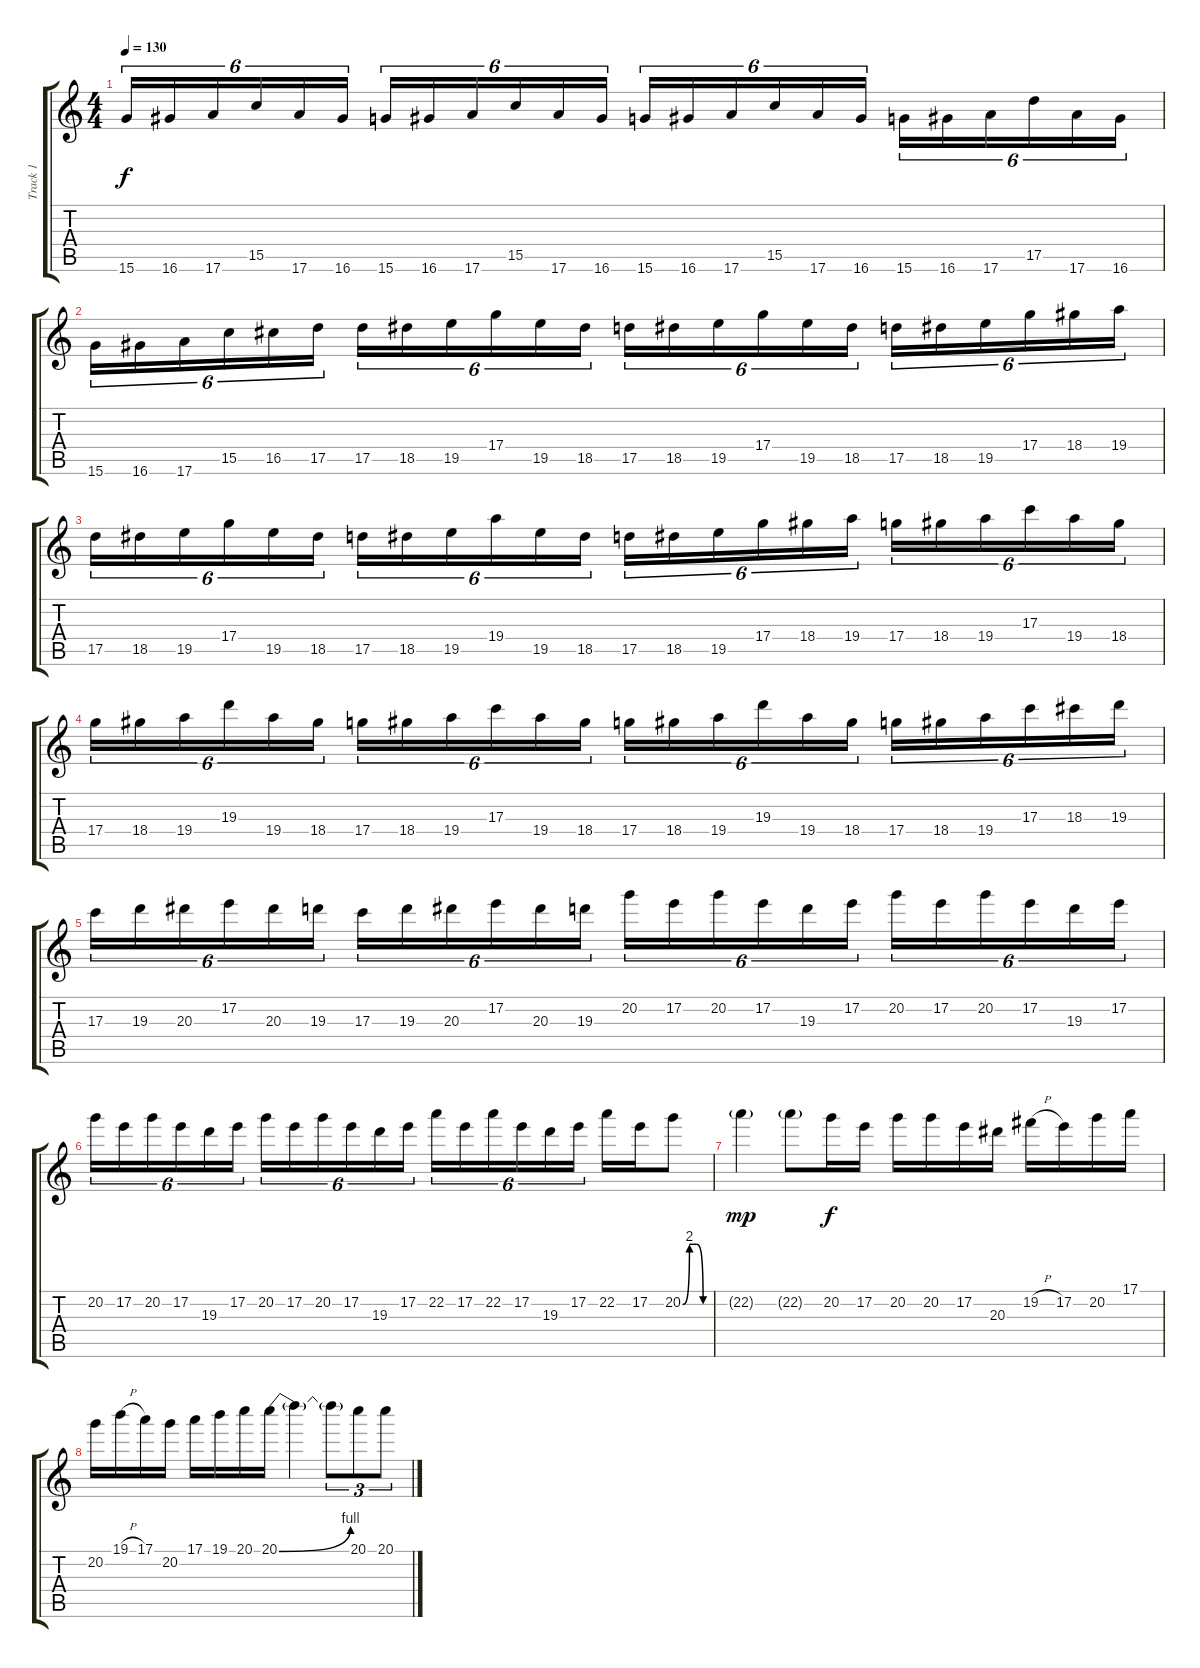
\track ("Track 1" "Track 1") {instrument distortionguitar}
\staff {score tabs}
\tuning (E4 B3 G3 D3 A2 E2) {hide}
\ts (4 4)
\tempo 130
\clef g2
\ks c
15.6.16{tu (6 4) dy f} 16.6.16{tu (6 4)} 17.6.16{tu (6 4)} 15.5.16{tu (6 4)} 17.6.16{tu (6 4)} 16.6.16{tu (6 4)} 15.6.16{tu (6 4)} 16.6.16{tu (6 4)} 17.6.16{tu (6 4)} 15.5.16{tu (6 4)} 17.6.16{tu (6 4)} 16.6.16{tu (6 4)} 15.6.16{tu (6 4)} 16.6.16{tu (6 4)} 17.6.16{tu (6 4)} 15.5.16{tu (6 4)} 17.6.16{tu (6 4)} 16.6.16{tu (6 4)} 15.6.16{tu (6 4)} 16.6.16{tu (6 4)} 17.6.16{tu (6 4)} 17.5.16{tu (6 4)} 17.6.16{tu (6 4)} 16.6.16{tu (6 4)} |
15.6.16{tu (6 4)} 16.6.16{tu (6 4)} 17.6.16{tu (6 4)} 15.5.16{tu (6 4)} 16.5.16{tu (6 4)} 17.5.16{tu (6 4)} 17.5.16{tu (6 4)} 18.5.16{tu (6 4)} 19.5.16{tu (6 4)} 17.4.16{tu (6 4)} 19.5.16{tu (6 4)} 18.5.16{tu (6 4)} 17.5.16{tu (6 4)} 18.5.16{tu (6 4)} 19.5.16{tu (6 4)} 17.4.16{tu (6 4)} 19.5.16{tu (6 4)} 18.5.16{tu (6 4)} 17.5.16{tu (6 4)} 18.5.16{tu (6 4)} 19.5.16{tu (6 4)} 17.4.16{tu (6 4)} 18.4.16{tu (6 4)} 19.4.16{tu (6 4)} |
17.5.16{tu (6 4)} 18.5.16{tu (6 4)} 19.5.16{tu (6 4)} 17.4.16{tu (6 4)} 19.5.16{tu (6 4)} 18.5.16{tu (6 4)} 17.5.16{tu (6 4)} 18.5.16{tu (6 4)} 19.5.16{tu (6 4)} 19.4.16{tu (6 4)} 19.5.16{tu (6 4)} 18.5.16{tu (6 4)} 17.5.16{tu (6 4)} 18.5.16{tu (6 4)} 19.5.16{tu (6 4)} 17.4.16{tu (6 4)} 18.4.16{tu (6 4)} 19.4.16{tu (6 4)} 17.4.16{tu (6 4)} 18.4.16{tu (6 4)} 19.4.16{tu (6 4)} 17.3.16{tu (6 4)} 19.4.16{tu (6 4)} 18.4.16{tu (6 4)} |
17.4.16{tu (6 4)} 18.4.16{tu (6 4)} 19.4.16{tu (6 4)} 19.3.16{tu (6 4)} 19.4.16{tu (6 4)} 18.4.16{tu (6 4)} 17.4.16{tu (6 4)} 18.4.16{tu (6 4)} 19.4.16{tu (6 4)} 17.3.16{tu (6 4)} 19.4.16{tu (6 4)} 18.4.16{tu (6 4)} 17.4.16{tu (6 4)} 18.4.16{tu (6 4)} 19.4.16{tu (6 4)} 19.3.16{tu (6 4)} 19.4.16{tu (6 4)} 18.4.16{tu (6 4)} 17.4.16{tu (6 4)} 18.4.16{tu (6 4)} 19.4.16{tu (6 4)} 17.3.16{tu (6 4)} 18.3.16{tu (6 4)} 19.3.16{tu (6 4)} |
17.3.16{tu (6 4)} 19.3.16{tu (6 4)} 20.3.16{tu (6 4)} 17.2.16{tu (6 4)} 20.3.16{tu (6 4)} 19.3.16{tu (6 4)} 17.3.16{tu (6 4)} 19.3.16{tu (6 4)} 20.3.16{tu (6 4)} 17.2.16{tu (6 4)} 20.3.16{tu (6 4)} 19.3.16{tu (6 4)} 20.2.16{tu (6 4)} 17.2.16{tu (6 4)} 20.2.16{tu (6 4)} 17.2.16{tu (6 4)} 19.3.16{tu (6 4)} 17.2.16{tu (6 4)} 20.2.16{tu (6 4)} 17.2.16{tu (6 4)} 20.2.16{tu (6 4)} 17.2.16{tu (6 4)} 19.3.16{tu (6 4)} 17.2.16{tu (6 4)} |
20.2.16{tu (6 4)} 17.2.16{tu (6 4)} 20.2.16{tu (6 4)} 17.2.16{tu (6 4)} 19.3.16{tu (6 4)} 17.2.16{tu (6 4)} 20.2.16{tu (6 4)} 17.2.16{tu (6 4)} 20.2.16{tu (6 4)} 17.2.16{tu (6 4)} 19.3.16{tu (6 4)} 17.2.16{tu (6 4)} 22.2.16{tu (6 4)} 17.2.16{tu (6 4)} 22.2.16{tu (6 4)} 17.2.16{tu (6 4)} 19.3.16{tu (6 4)} 17.2.16{tu (6 4)} 22.2.16 17.2.16 20.2{be (custom 0 0 15 8 30 8 45 0 60 0)}.8 |
22.2{g}.4{dy mp} 22.2{g}.8 20.2.16{dy f} 17.2.16 20.2.16 20.2.16 17.2.16 20.3.16 19.2{h}.16 17.2.16 20.2.16 17.1.16 |
20.2.16 19.1{h}.16 17.1.16 20.2.16 17.1.16 19.1.16 20.1.16 20.1{be (bend 0 0 60 4)}.16 20.1{t}.4 20.1{t}.8{tu (3 2)} 20.1.8{tu (3 2)} 20.1.8{tu (3 2)}
